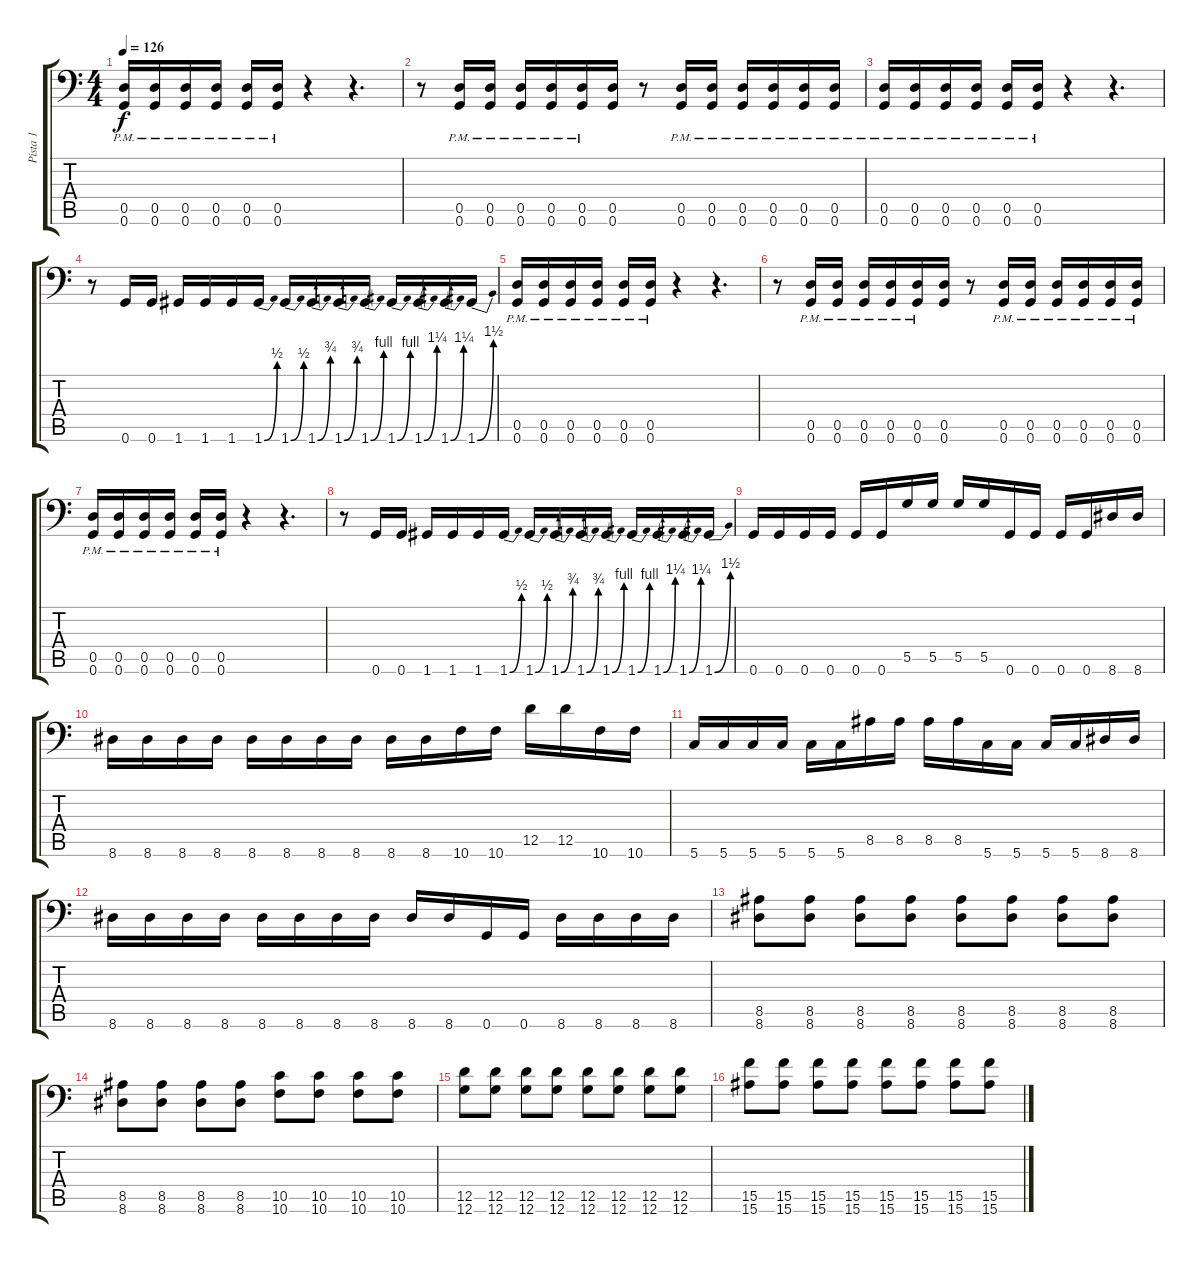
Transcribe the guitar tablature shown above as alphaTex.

\track ("Pista 1" "Pista 1") {instrument distortionguitar}
\staff {score tabs}
\tuning (A3 E3 C3 G2 D2 G1) {hide}
\ts (4 4)
\tempo 126
\clef f4
\ks c
(0.5{pm} 0.6{pm}).16{dy f} (0.5{pm} 0.6{pm}).16 (0.5{pm} 0.6{pm}).16 (0.5{pm} 0.6{pm}).16 (0.5{pm} 0.6{pm}).16 (0.5{pm} 0.6{pm}).16 r.4 r.4{d} |
r.8 (0.5{pm} 0.6{pm}).16 (0.5{pm} 0.6{pm}).16 (0.5{pm} 0.6{pm}).16 (0.5{pm} 0.6{pm}).16 (0.5{pm} 0.6{pm}).16 (0.5 0.6).16 r.8 (0.5{pm} 0.6{pm}).16 (0.5{pm} 0.6{pm}).16 (0.5{pm} 0.6{pm}).16 (0.5{pm} 0.6{pm}).16 (0.5{pm} 0.6{pm}).16 (0.5{pm} 0.6{pm}).16 |
(0.5{pm} 0.6{pm}).16 (0.5{pm} 0.6{pm}).16 (0.5{pm} 0.6{pm}).16 (0.5{pm} 0.6{pm}).16 (0.5{pm} 0.6{pm}).16 (0.5{pm} 0.6{pm}).16 r.4 r.4{d} |
r.8 0.6.16 0.6.16 1.6.16 1.6.16 1.6.16 1.6{be (bend 0 0 60 2)}.16 1.6{be (bend 0 0 60 2)}.16 1.6{be (bend 0 0 60 3)}.16 1.6{be (bend 0 0 60 3)}.16 1.6{be (bend 0 0 60 4)}.16 1.6{be (bend 0 0 60 4)}.16 1.6{be (bend 0 0 60 5)}.16 1.6{be (bend 0 0 60 5)}.16 1.6{be (bend 0 0 60 6)}.16 |
(0.5{pm} 0.6{pm}).16 (0.5{pm} 0.6{pm}).16 (0.5{pm} 0.6{pm}).16 (0.5{pm} 0.6{pm}).16 (0.5{pm} 0.6{pm}).16 (0.5{pm} 0.6{pm}).16 r.4 r.4{d} |
r.8 (0.5{pm} 0.6{pm}).16 (0.5{pm} 0.6{pm}).16 (0.5{pm} 0.6{pm}).16 (0.5{pm} 0.6{pm}).16 (0.5{pm} 0.6{pm}).16 (0.5 0.6).16 r.8 (0.5{pm} 0.6{pm}).16 (0.5{pm} 0.6{pm}).16 (0.5{pm} 0.6{pm}).16 (0.5{pm} 0.6{pm}).16 (0.5{pm} 0.6{pm}).16 (0.5{pm} 0.6{pm}).16 |
(0.5{pm} 0.6{pm}).16 (0.5{pm} 0.6{pm}).16 (0.5{pm} 0.6{pm}).16 (0.5{pm} 0.6{pm}).16 (0.5{pm} 0.6{pm}).16 (0.5{pm} 0.6{pm}).16 r.4 r.4{d} |
r.8 0.6.16 0.6.16 1.6.16 1.6.16 1.6.16 1.6{be (bend 0 0 60 2)}.16 1.6{be (bend 0 0 60 2)}.16 1.6{be (bend 0 0 60 3)}.16 1.6{be (bend 0 0 60 3)}.16 1.6{be (bend 0 0 60 4)}.16 1.6{be (bend 0 0 60 4)}.16 1.6{be (bend 0 0 60 5)}.16 1.6{be (bend 0 0 60 5)}.16 1.6{be (bend 0 0 60 6)}.16 |
0.6.16 0.6.16 0.6.16 0.6.16 0.6.16 0.6.16 5.5.16 5.5.16 5.5.16 5.5.16 0.6.16 0.6.16 0.6.16 0.6.16 8.6.16 8.6.16 |
8.6.16 8.6.16 8.6.16 8.6.16 8.6.16 8.6.16 8.6.16 8.6.16 8.6.16 8.6.16 10.6.16 10.6.16 12.5.16 12.5.16 10.6.16 10.6.16 |
5.6.16 5.6.16 5.6.16 5.6.16 5.6.16 5.6.16 8.5.16 8.5.16 8.5.16 8.5.16 5.6.16 5.6.16 5.6.16 5.6.16 8.6.16 8.6.16 |
8.6.16 8.6.16 8.6.16 8.6.16 8.6.16 8.6.16 8.6.16 8.6.16 8.6.16 8.6.16 0.6.16 0.6.16 8.6.16 8.6.16 8.6.16 8.6.16 |
(8.5 8.6).8 (8.5 8.6).8 (8.5 8.6).8 (8.5 8.6).8 (8.5 8.6).8 (8.5 8.6).8 (8.5 8.6).8 (8.5 8.6).8 |
(8.5 8.6).8 (8.5 8.6).8 (8.5 8.6).8 (8.5 8.6).8 (10.5 10.6).8 (10.5 10.6).8 (10.5 10.6).8 (10.5 10.6).8 |
(12.5 12.6).8 (12.5 12.6).8 (12.5 12.6).8 (12.5 12.6).8 (12.5 12.6).8 (12.5 12.6).8 (12.5 12.6).8 (12.5 12.6).8 |
(15.5 15.6).8 (15.5 15.6).8 (15.5 15.6).8 (15.5 15.6).8 (15.5 15.6).8 (15.5 15.6).8 (15.5 15.6).8 (15.5 15.6).8
